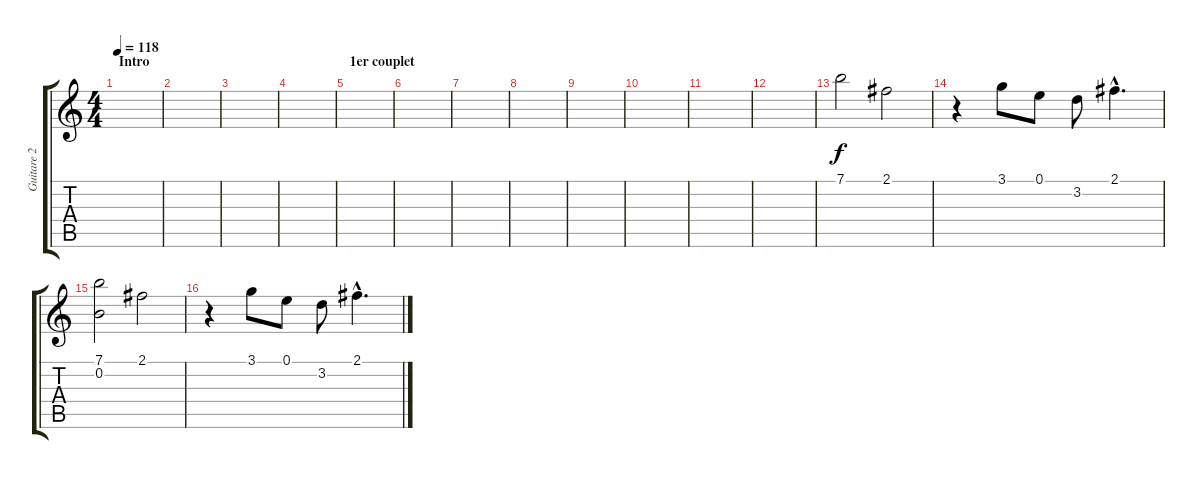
\track ("Guitare 2" "Guitare 2") {instrument overdrivenguitar}
\staff {score tabs}
\tuning (E4 B3 G3 D3 A2 E2) {hide}
\ts (4 4)
\section ("" "Intro")
\tempo 118
\clef g2
\ks c
|
|
|
|
\section ("" "1er couplet")
|
|
|
|
|
|
|
|
7.1.2{instrument electricguitarclean} 2.1.2 |
r.4 3.1.8 0.1.8 3.2.8 2.1{hac}.4{d} |
(7.1 0.2).2 2.1.2 |
r.4 3.1.8 0.1.8 3.2.8 2.1{hac}.4{d}
